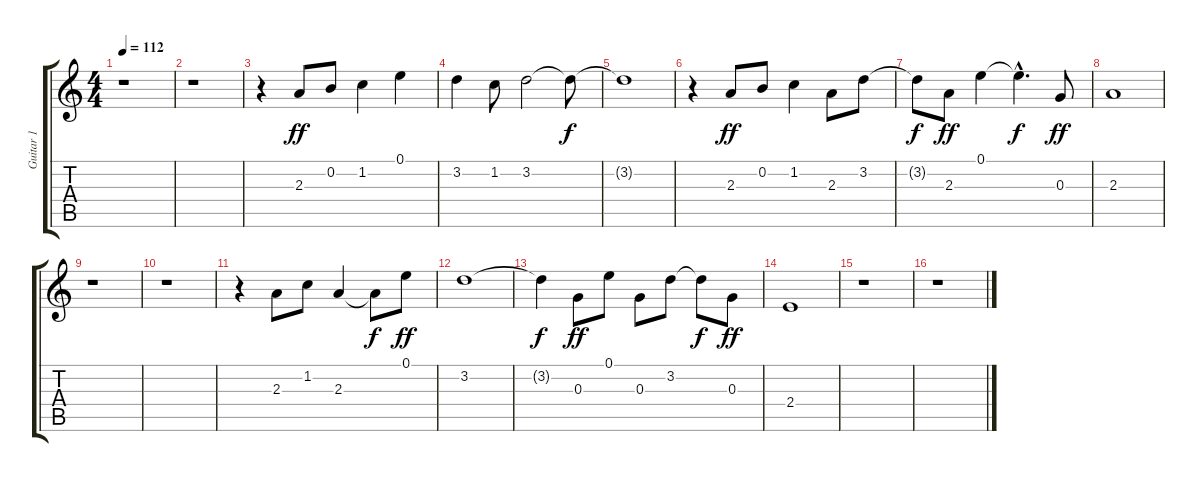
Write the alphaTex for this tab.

\track ("Guitar 1" "Guitar 1") {instrument electricguitarjazz}
\staff {score tabs}
\tuning (E4 B3 G3 D3 A2 E2) {hide}
\ts (4 4)
\tempo 112
\clef g2
\ks c
r.1{dy ff} |
r.1 |
r.4 2.3.8 0.2.8 1.2.4 0.1.4 |
3.2.4 1.2.8 3.2.2 3.2{t}.8{dy f} |
3.2{t}.1 |
r.4 2.3.8{dy ff} 0.2.8 1.2.4 2.3.8 3.2.8 |
3.2{t}.8{dy f} 2.3.8{dy ff} 0.1.4 0.1{hac t}.4{d dy f} 0.3.8{dy ff} |
2.3.1 |
r.1 |
r.1 |
r.4 2.3.8 1.2.8 2.3.4 2.3{t}.8{dy f} 0.1.8{dy ff} |
3.2.1 |
3.2{t}.4{dy f} 0.3.8{dy ff} 0.1.8 0.3.8 3.2.8 3.2{t}.8{dy f} 0.3.8{dy ff} |
2.4.1 |
r.1 |
r.1
